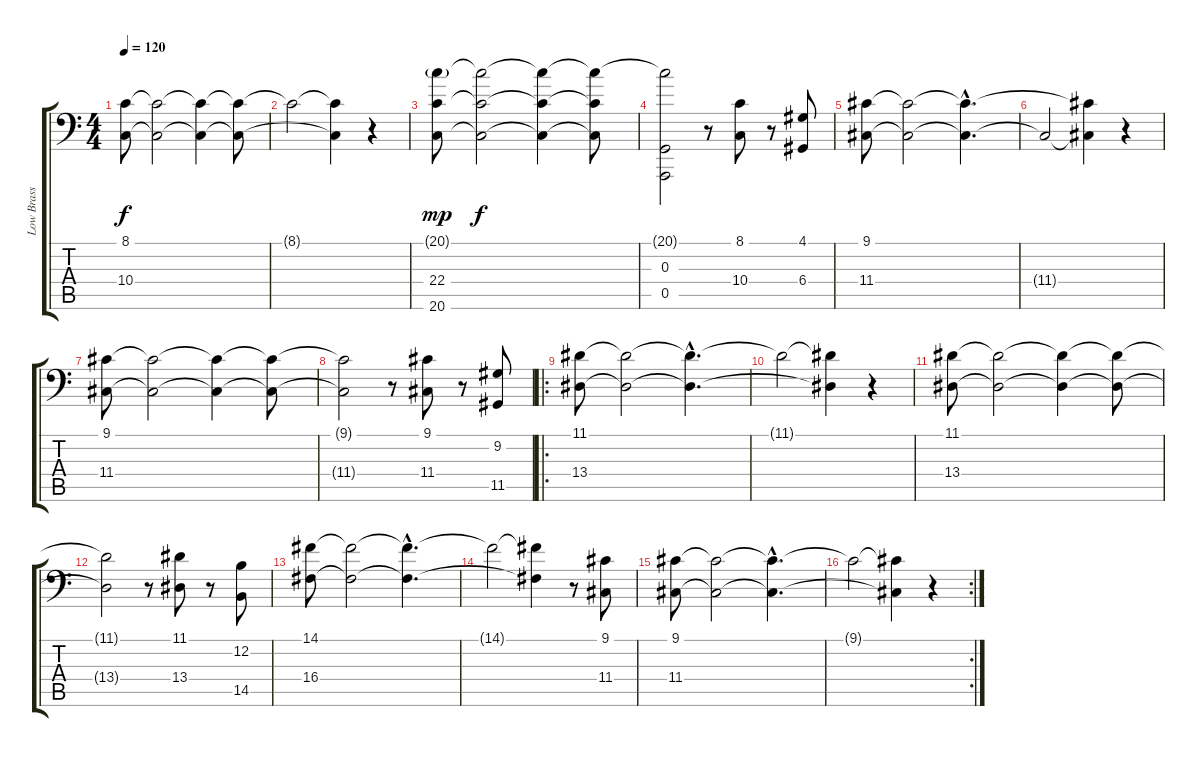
\track ("Low Brass" "Low Brass") {instrument synthbrass2}
\staff {score tabs}
\tuning (E3 B2 G2 D2 A1 E1) {hide}
\ts (4 4)
\tempo 120
\clef f4
\ks c
(8.1 10.4).8{dy f} (8.1{t} 10.4{t}).2 (8.1{t} 10.4{t}).4 (8.1{t} 10.4{t}).8 |
8.1{t}.2 (8.1{t} 10.4{t}).4 r.4 |
(20.1{g} 22.4 20.6).8{dy mp} (20.1{t} 22.4{t} 20.6{t}).2{dy f} (20.1{t} 22.4{t} 20.6{t}).4 (20.1{t} 22.4{t} 20.6{t}).8 |
(20.1{t} 0.3 0.5).2 r.8 (8.1 10.4).8 r.8 (4.1 6.4).8 |
(9.1 11.4).8 (9.1{t} 11.4{t}).2 (9.1{hac t} 11.4{hac t}).4{d} |
11.4{t}.2 (9.1{t} 11.4{t}).4 r.4 |
(9.1 11.4).8 (9.1{t} 11.4{t}).2 (9.1{t} 11.4{t}).4 (9.1{t} 11.4{t}).8 |
(9.1{t} 11.4{t}).2 r.8 (9.1 11.4).8 r.8 (9.2 11.5).8 |
\ro
(11.1 13.4).8 (11.1{t} 13.4{t}).2 (11.1{hac t} 13.4{hac t}).4{d} |
11.1{t}.2 (11.1{t} 13.4{t}).4 r.4 |
(11.1 13.4).8 (11.1{t} 13.4{t}).2 (11.1{t} 13.4{t}).4 (11.1{t} 13.4{t}).8 |
(11.1{t} 13.4{t}).2 r.8 (11.1 13.4).8 r.8 (12.2 14.5).8 |
(14.1 16.4).8 (14.1{t} 16.4{t}).2 (14.1{hac t} 16.4{hac t}).4{d} |
14.1{t}.2 (14.1{t} 16.4{t}).4 r.8 (9.1 11.4).8 |
(9.1 11.4).8 (9.1{t} 11.4{t}).2 (9.1{hac t} 11.4{hac t}).4{d} |
\rc 2
9.1{t}.2 (9.1{t} 11.4{t}).4 r.4
